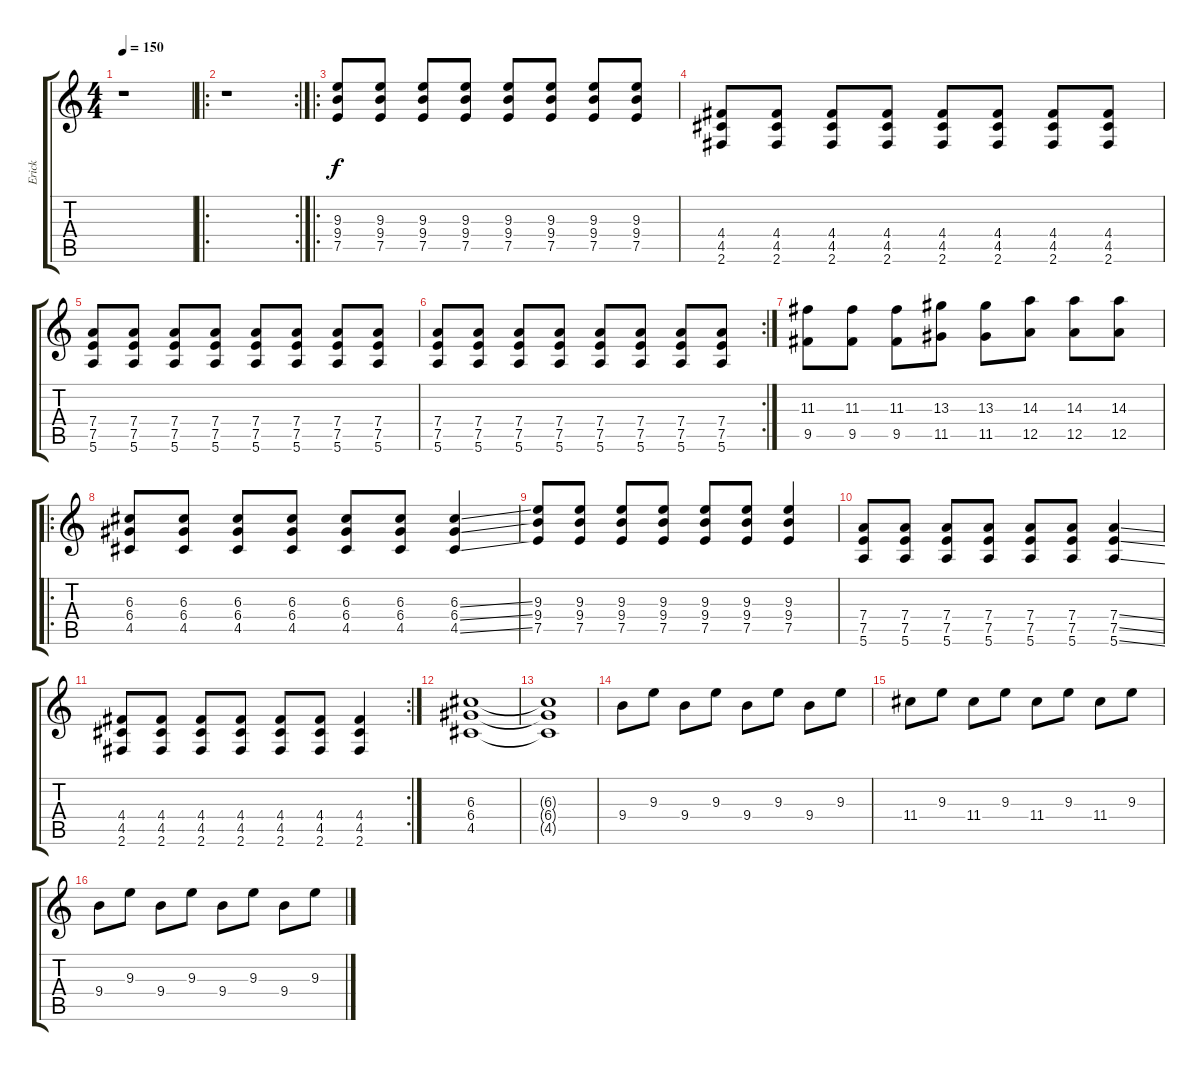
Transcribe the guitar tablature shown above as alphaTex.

\track ("Erick" "Erick") {instrument distortionguitar}
\staff {score tabs}
\tuning (E4 B3 G3 D3 A2 E2) {hide}
\ts (4 4)
\tempo 150
\clef g2
\ks c
r.1{dy f} |
\ro
\rc 2
r.1 |
\ro
(9.3 9.4 7.5).8 (9.3 9.4 7.5).8 (9.3 9.4 7.5).8 (9.3 9.4 7.5).8 (9.3 9.4 7.5).8 (9.3 9.4 7.5).8 (9.3 9.4 7.5).8 (9.3 9.4 7.5).8 |
(4.4 4.5 2.6).8 (4.4 4.5 2.6).8 (4.4 4.5 2.6).8 (4.4 4.5 2.6).8 (4.4 4.5 2.6).8 (4.4 4.5 2.6).8 (4.4 4.5 2.6).8 (4.4 4.5 2.6).8 |
(7.4 7.5 5.6).8 (7.4 7.5 5.6).8 (7.4 7.5 5.6).8 (7.4 7.5 5.6).8 (7.4 7.5 5.6).8 (7.4 7.5 5.6).8 (7.4 7.5 5.6).8 (7.4 7.5 5.6).8 |
\rc 2
(7.4 7.5 5.6).8 (7.4 7.5 5.6).8 (7.4 7.5 5.6).8 (7.4 7.5 5.6).8 (7.4 7.5 5.6).8 (7.4 7.5 5.6).8 (7.4 7.5 5.6).8 (7.4 7.5 5.6).8 |
(11.3 9.5).8 (11.3 9.5).8 (11.3 9.5).8 (13.3 11.5).8 (13.3 11.5).8 (14.3 12.5).8 (14.3 12.5).8 (14.3 12.5).8 |
\ro
(6.3 6.4 4.5).8 (6.3 6.4 4.5).8 (6.3 6.4 4.5).8 (6.3 6.4 4.5).8 (6.3 6.4 4.5).8 (6.3 6.4 4.5).8 (6.3{ss} 6.4{ss} 4.5{ss}).4 |
(9.3 9.4 7.5).8 (9.3 9.4 7.5).8 (9.3 9.4 7.5).8 (9.3 9.4 7.5).8 (9.3 9.4 7.5).8 (9.3 9.4 7.5).8 (9.3 9.4 7.5).4 |
(7.4 7.5 5.6).8 (7.4 7.5 5.6).8 (7.4 7.5 5.6).8 (7.4 7.5 5.6).8 (7.4 7.5 5.6).8 (7.4 7.5 5.6).8 (7.4{ss} 7.5{ss} 5.6{ss}).4 |
\rc 2
(4.4 4.5 2.6).8 (4.4 4.5 2.6).8 (4.4 4.5 2.6).8 (4.4 4.5 2.6).8 (4.4 4.5 2.6).8 (4.4 4.5 2.6).8 (4.4 4.5 2.6).4 |
(6.3 6.4 4.5).1 |
(6.3{t} 6.4{t} 4.5{t}).1 |
9.4.8 9.3.8 9.4.8 9.3.8 9.4.8 9.3.8 9.4.8 9.3.8 |
11.4.8 9.3.8 11.4.8 9.3.8 11.4.8 9.3.8 11.4.8 9.3.8 |
9.4.8 9.3.8 9.4.8 9.3.8 9.4.8 9.3.8 9.4.8 9.3.8
